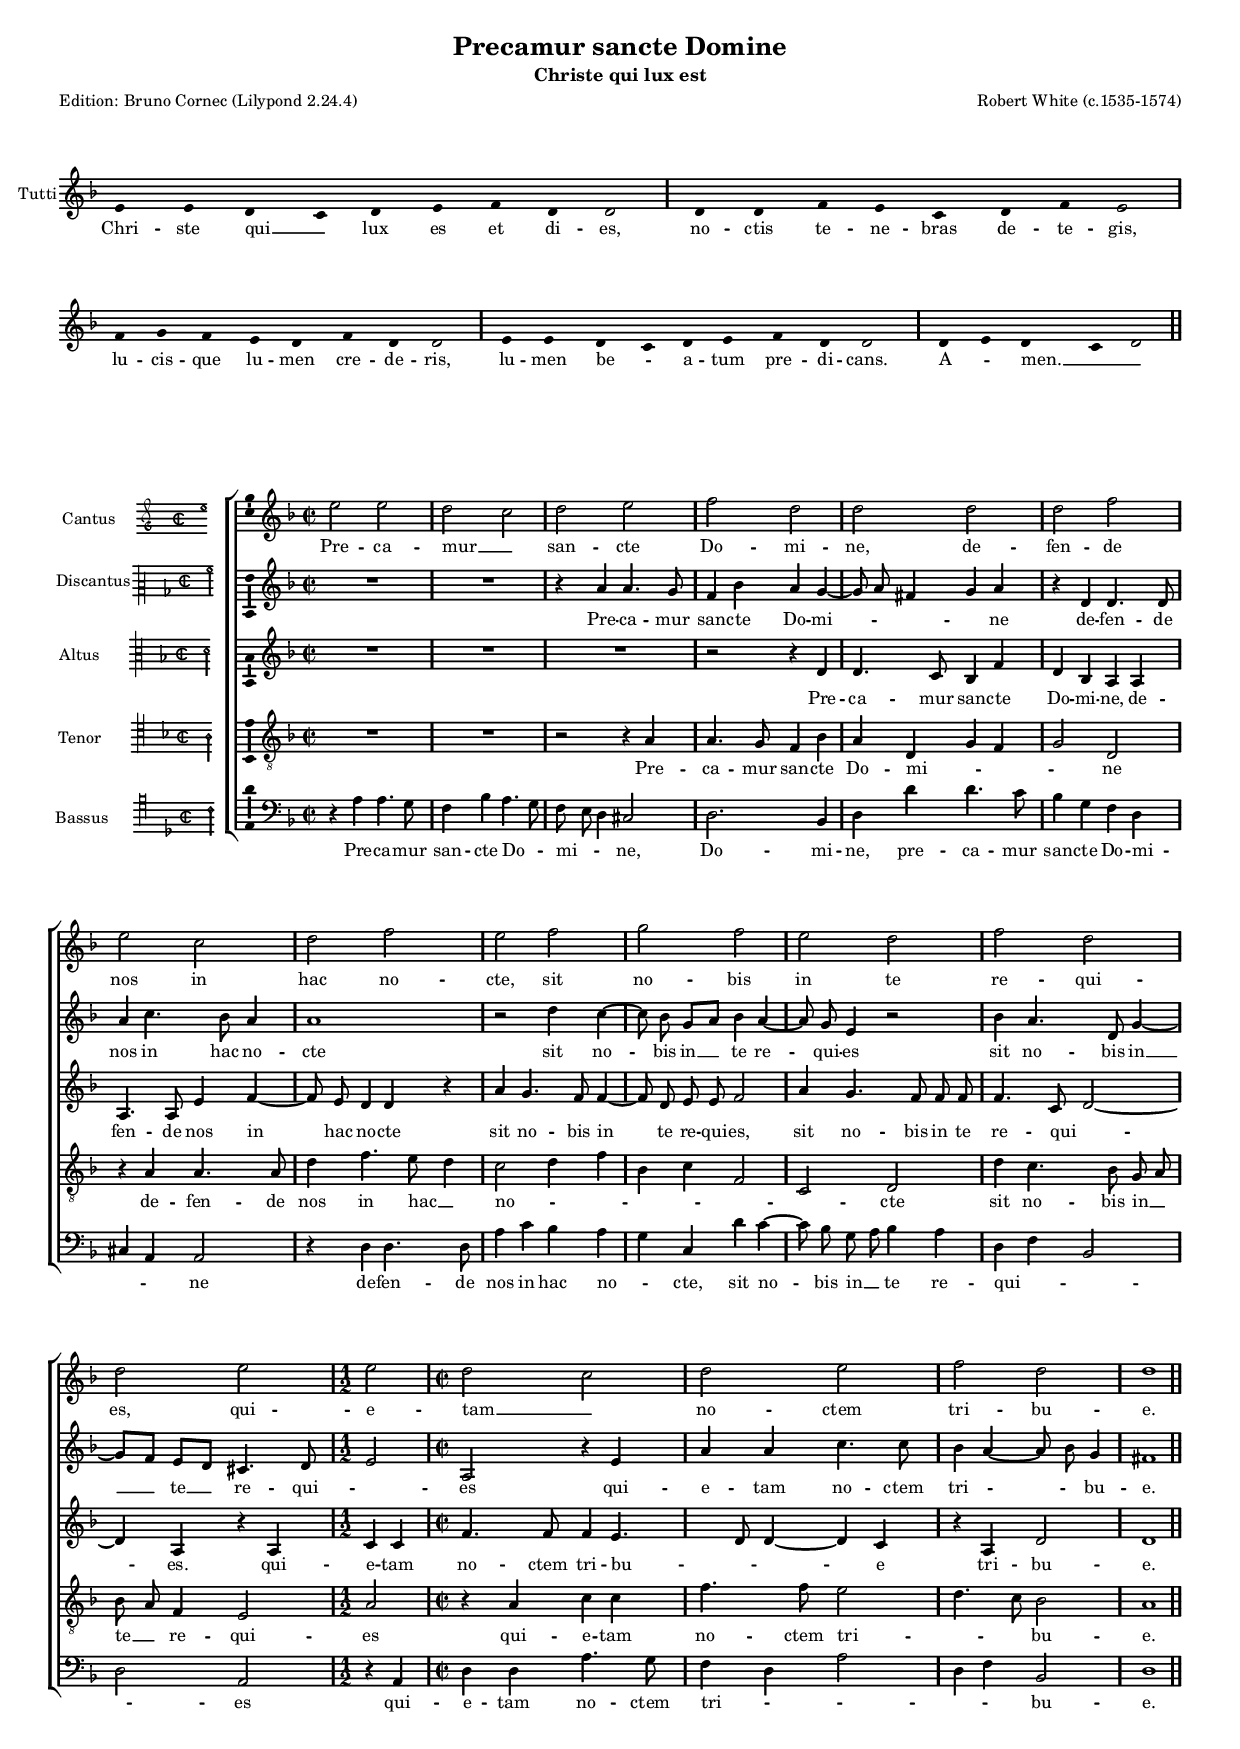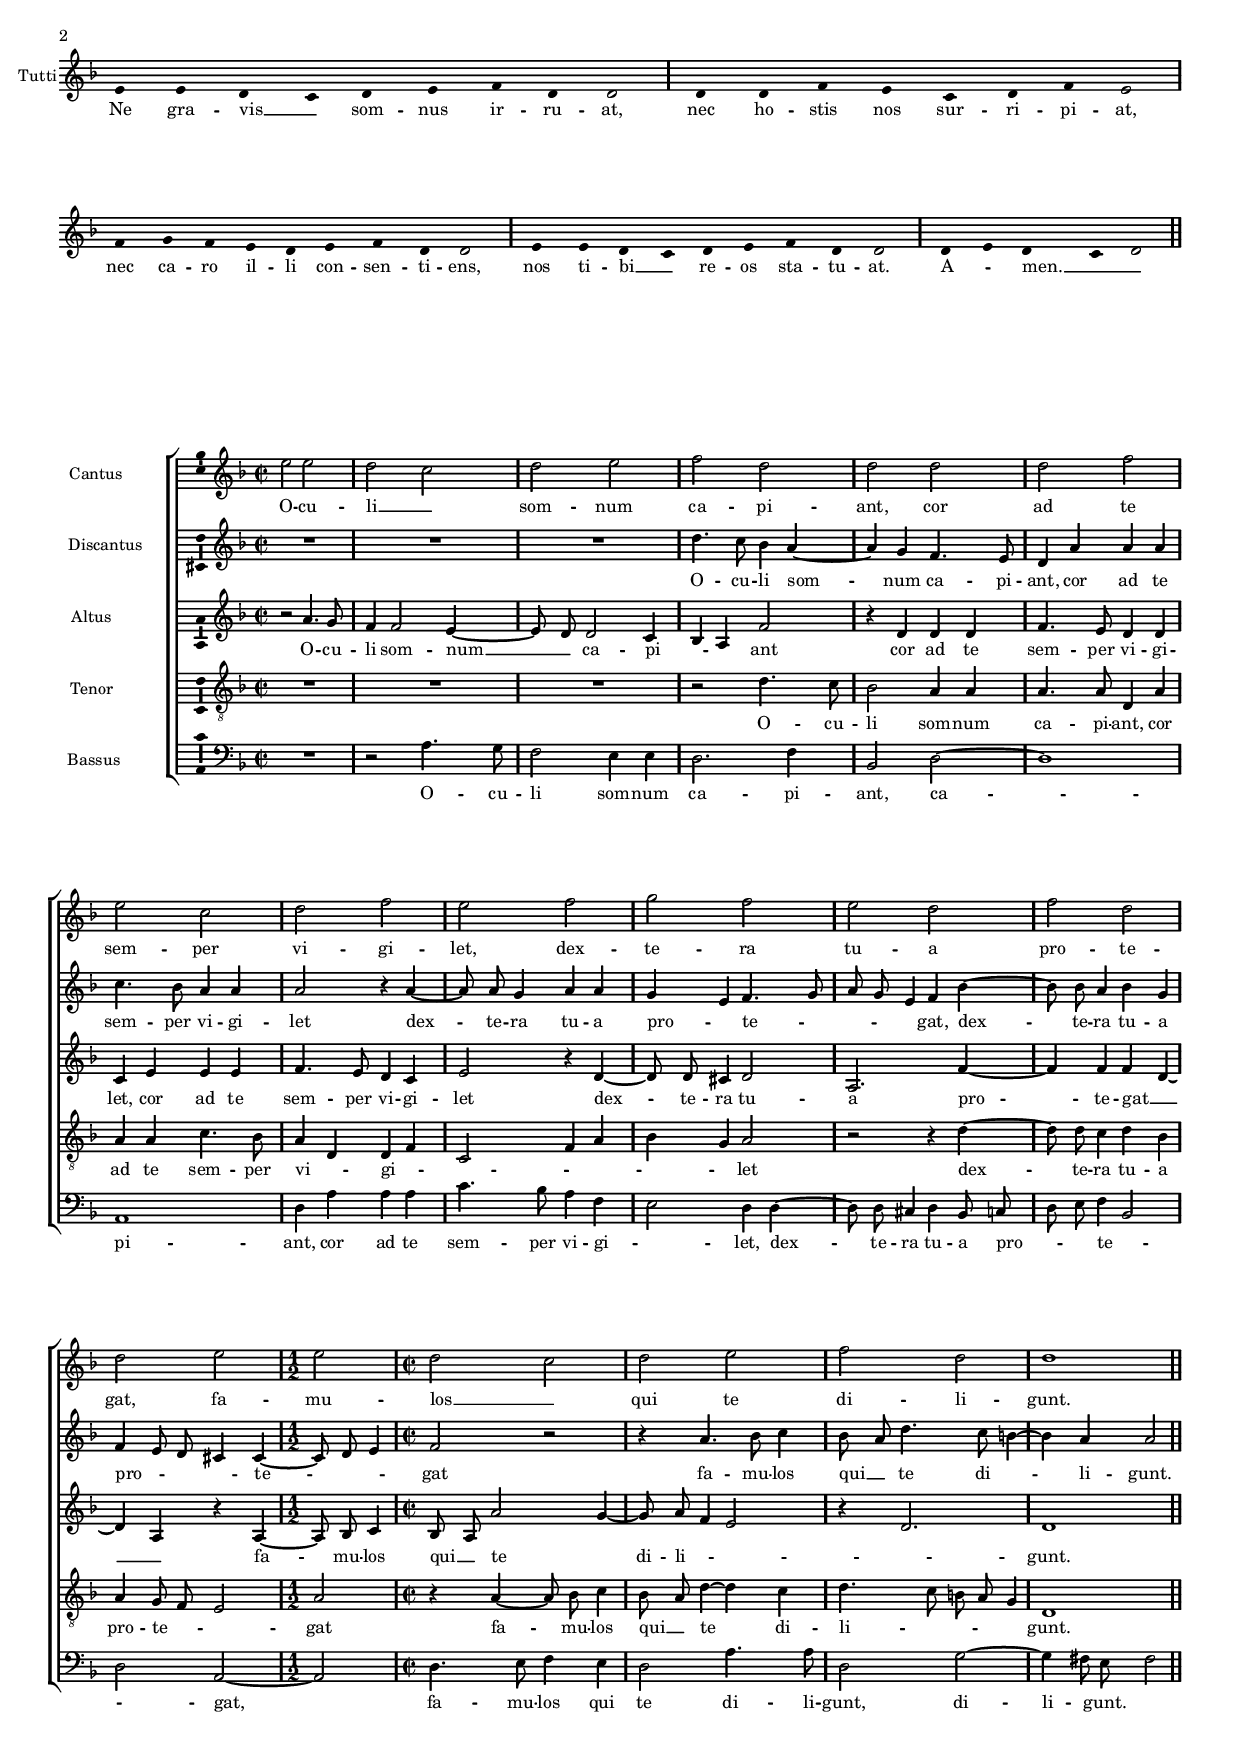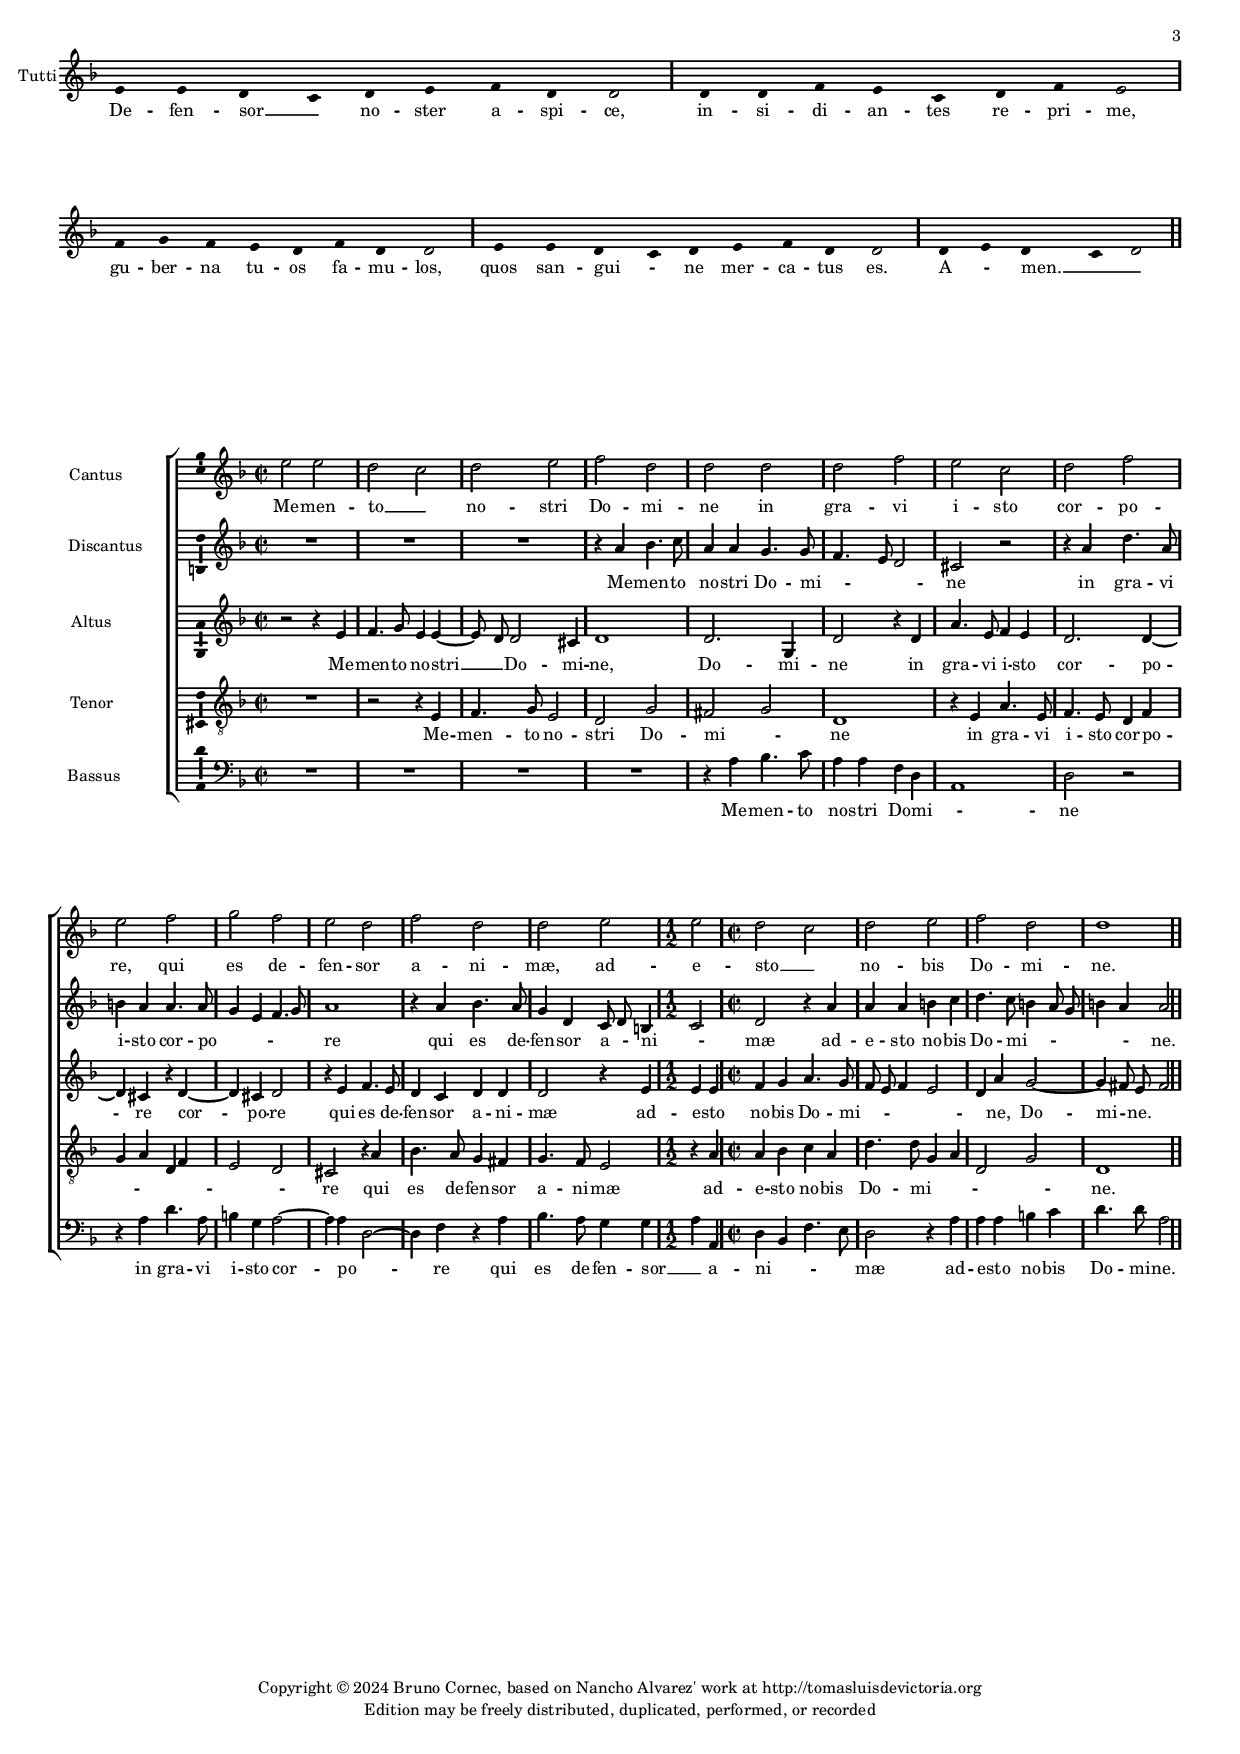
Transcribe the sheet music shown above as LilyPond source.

\version "2.24.2"
\pointAndClickOff
\include "gregorian.ly"

#(define pieceArranger (string-append "Edition: Bruno Cornec (Lilypond " (lilypond-version) ")"))

\header {
    title = "Precamur sancte Domine"
	subtitle = "Christe qui lux est"
	poet = \pieceArranger
	composer="Robert White (c.1535-1574)"
	%opus = " "
    
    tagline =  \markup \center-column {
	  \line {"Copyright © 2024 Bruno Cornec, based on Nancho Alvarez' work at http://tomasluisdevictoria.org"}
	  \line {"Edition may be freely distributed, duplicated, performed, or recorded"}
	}
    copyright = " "
    }

#(set-global-staff-size 14)

\layout {
    \context { \Score
        skipBars = ##t
        autoBeaming = ##f
        }
    }

\markup \vspace #1 % change this value accordingly


global={\key f \major \time 2/2 }
incipitwidth = 6


cantus=\relative c''{
	e2 e
	d c
	d e
	f d
	d d 
	d f
	e c
	d f
	e f
	g f
	e d
	f d
	d e
	\time 1/2 e 
	\time 2/2 d c 
	d e 
	f d 
	d1
	\bar "||" \pageBreak
}

discantusOne=\relative c''{
	R1
	R
	r4 a a4. g8
	f4 bes a g ~
	g8 a fis4 g a
	r d, d4. d8
	a'4 c4. bes8 a4
	a1
	r2 d4 c ~
	c8  bes g[ a] bes4 a ~
	a8  g e4 r2
	bes'4 a4. d,8 g4 ~
	g8[ f] e[ d] cis4. d8
	e2 a,
	r4 e'4 a a
	c4. c8 bes4 a ~
	a8  bes g4 fis1
  }
discantusTwo=\relative c'{
%
	R1
	R
	R
	d'4. c8 bes4 a ~
	a g f4. e8
	d4 a' a a
	c4. bes8 a4 a
	a2 r4 a ~
	a8  a g4 a a 
	g e f4. g8
	a8 g e4 f bes ~
	bes8  bes a4 bes g
	f4 e8 d cis4 cis ~
	cis8 d e4 
	f2 r2 
	r4 a4. bes8 c4 
	bes8 a d4. c8 b4~
	b4 a4 a2
  }
discantusThree=\relative c''{
%
	R1
	R
	R
	r4 a bes4. c8 
	a4 a g4. g8
	f4. e8 d2
	cis2 r
	r4 a'4 d4. a8 
	b4 a a4. a8
	g4 e f4. g8 
	a1
	r4 a bes4. a8
	g4 d c8 d b4
	c2 d
	r4 a' a a
	b c d4. c8
	b4 a8 g b!4 a
	a2
}

altusOne=\relative d'{
	R1
	R
	R
	r2 r4 d
	d4. c8 bes4 f'
	d bes a a
	a4. a8 e'4 f ~
	f8  e d4 d r
	a'4 g4. f8 f4 ~
	f8  d  e  e f2
	a4 g4. f8  f  f
	f4. c8 d2 ~
	d4 a r a
	c c f4. f8
	f4 e4. d8 d4 ~
	d c4 r a
	d2 d1
  }
altusTwo=\relative d'{
%
	r2 a'4. g8
	f4 f2 e4 ~
	e8 d d2 c4
	bes4 a f'2
	r4 d d d
	f4. e8 d4 d
	c e e e 
	f4. e8 d4 c
	e2 r4 d ~
	d8  d cis4 d2
	a2. f'4 ~
	f f f d ~
	d a r a ~
	a8  bes c4 
	bes8 a a'2 g4~
	g8 a f4 e2 
	r4 d2.
	d1
  }
altusThree=\relative d'{
%
	r2 r4 e
	f4. g8 e4 e ~
	e8 d d2 cis4
	d1
	d2. g,4
	d'2 r4 d
	a'4. e8 f4 e
	d2. d4 ~
	d cis r d ~
	d cis d2
	r4 e f4. e8
	d4 c d d
	d2 r4 e
	e4 e f g
	a4. g8 f e f4
	e2 d4 a'
	g2~ g4 fis8 e 
	fis2
}

tenorOne=\relative c'{
	R1
	R
	r2 r4 a
	a4. g8 f4 bes
	a4 d, g f
	g2 d
	r4 a' a4. a8
	d4 f4. e8 d4
	c2 d4 f
	bes, c f,2
	c2 d
	d'4 c4. bes8  g a
	bes a f4 e2
	a2 r4 a
	c c f4. f8
	e2 d4. c8
	bes2 a1
  }
tenorTwo=\relative c'{
%
	R1
	R
	R
	r2 d4. c8
	bes2 a4 a
	a4. a8 d,4 a'
	a a c4. bes8
	a4 d, d f 
	c2 f4 a 
	bes g a2
	r2 r4 d ~
	d8  d c4 d bes
	a g8 f e2
	a2 r4 a ~
	a8  bes c4 bes8 a d4 ~
	d4 c d4. c8
	b a g4
	d1
  }
tenorThree=\relative c{
%
	R1
	r2 r4 e4
	f4. g8 e2
	d g 
	fis g
	d1
	r4 e a4. e8 
	f4. e8 d4 f
	g a d, f
	e2 d
	cis r4 a'
	bes4. a8 g4 fis
	g4. f8 e2
	r4 a a bes
	c a d4. d8
	g,4 a d,2
	g 
	d1
}

bassusOne=\relative c'{
	r4 a a4. g8 
	f4 bes a4. g8 
	f e d4 cis2
	d2. bes4
	d d'4 d4. c8
	bes4 g f d
	cis4 a a2
	r4 d d4. d8
	a'4 c bes a
	g c, d'4 c4 ~
	c8  bes  g a bes4 a
	d,4 f bes,2
	d2 a
	r4 a d d
	a'4. g8 f4 d
	a'2 d,4 f
	bes,2 d1
  }
bassusTwo=\relative c{
%
	R1
	r2 a'4. g8 
	f2 e4 e
	d2. f4
	bes,2 d ~
	d1
	a
	d4 a' a a 
	c4. bes8 a4 f 
	e2 d4 d ~
	d8  d cis4 d bes8  c
	d e f4 bes,2
	d2 a ~
	a d4. e8
	f4 e d2
	a'4. a8 d,2
	g2~ g4 fis8 e 
	fis2
  }
bassusThree=\relative c'{
%
	R1
	R
	R
	R
	r4 a4 bes4. c8
	a4 a f d
	a1
	d2 r
	r4 a' d4. a8
	b4 g a2 ~
	a4 a d,2 ~
	d4 f r a
	bes4. a8 g4 g
	a a, d bes
	f'4. e8 d2
	r4 a'4 a a
	b c d4. d8 
	a2
}

textcantusOne=\lyricmode{\set ignoreMelismata = ##t
Pre -- ca -- mur __ _ san -- cte Do -- mi -- ne,
de -- fen -- de nos in hac no -- cte,
sit no -- bis in te re -- qui -- es,
qui -- e -- tam __ _ no -- ctem tri -- bu -- e.
}
textcantusTwo=\lyricmode{\set ignoreMelismata = ##t
O -- cu -- li __ _ som -- num ca -- pi -- ant,
cor ad te sem -- per vi -- gi -- let,
dex -- te -- ra tu -- a pro -- te -- gat,
fa -- mu -- los __ _ qui te di -- li -- gunt. _
}
textcantusThree=\lyricmode{\set ignoreMelismata = ##t
Me -- men -- to __ _ no -- stri Do -- mi -- ne
in gra -- vi i -- sto cor -- po -- re,
qui es de -- fen -- sor a -- ni -- mæ,
ad -- e -- sto __ _ no -- bis Do -- mi -- ne. _
}

textdiscantusOne=\lyricmode{\set ignoreMelismata = ##t
Pre -- ca -- mur san -- cte Do -- mi -- \skip1 \skip1 \skip1 \skip1 ne
de -- fen -- de nos in hac no -- cte
sit no -- \skip1 bis in __\skip1 te re -- \skip1 qui -- es
sit no -- bis in __\skip1 \skip1 te  __\skip1 re -- qui -- \skip1 es
qui -- e -- tam no -- ctem tri -- \skip1 \skip1 \skip1 bu -- e.
}
textdiscantusTwo=\lyricmode{\set ignoreMelismata = ##t
O -- cu -- li som -- _ num ca -- pi -- ant,
cor ad te sem -- per vi -- gi -- let
dex -- _ te -- ra tu -- a pro -- _ te -- _ _ _ _ gat,
dex -- _ te -- ra tu -- a pro -- _ _ _ te -- _ _ _ gat
fa -- mu -- los qui __ _ te di -- \skip1 \skip1 li -- gunt.
}
textdiscantusThree=\lyricmode{\set ignoreMelismata = ##t
Me -- men -- to no -- stri Do -- mi -- _ _ _ ne
in gra -- vi i -- sto cor -- po -- _ _ _ _ re
qui es de -- fen -- sor a -- _ ni -- _ mæ
ad -- e -- sto no -- bis Do -- mi -- _ _ _ _ _ ne. 
}

textaltusOne=\lyricmode{\set ignoreMelismata = ##t
Pre -- ca -- mur san -- cte Do -- mi -- ne,
de -- fen -- de nos in _ hac no -- cte
sit no -- bis in _ te re -- qui -- es,
sit no -- bis in te re -- qui -- _ _ es.
qui -- e -- tam no -- ctem tri -- bu -- _ _ _ e
tri -- bu -- e.
}
textaltusTwo=\lyricmode{\set ignoreMelismata = ##t
O -- cu -- li som -- num __ _ _ ca -- pi -- _ _ ant
cor ad te sem -- per vi -- gi -- let,
cor ad te sem -- per vi -- gi -- let
dex -- _ te -- ra tu -- a pro -- _ te -- gat __ _ _ _ 
fa -- _ mu -- los qui __ _  te _ di -- li -- _ _ _ gunt. _
}
textaltusThree=\lyricmode{\set ignoreMelismata = ##t
Me -- men -- to no -- stri __ _ _ Do -- mi -- ne, Do -- mi -- ne
in gra -- vi i -- sto cor -- po -- _ re
cor -- _ po -- re
qui es de -- fen -- sor a -- ni -- mæ
ad -- e -- sto no -- bis Do -- mi -- _ _ _ _ _ 
ne, Do -- mi -- _ ne.
}

texttenorOne=\lyricmode{\set ignoreMelismata = ##t
Pre -- ca -- mur san -- cte Do -- mi -- _ _ _ ne
de -- fen -- de nos in hac __ _ no -- _ _ _ _ _ _ cte
sit no -- bis in __ _ te __ _ re -- qui -- es
qui -- e -- tam no -- ctem tri -- _ _ bu -- e.
}
texttenorTwo=\lyricmode{\set ignoreMelismata = ##t
O -- cu -- li som -- num ca -- pi -- ant,
cor ad te sem -- per vi -- _ gi -- _ _ _ _ _ _ let
dex -- _ te -- ra tu -- a pro -- te -- _ _ gat
fa -- _ mu -- los qui __ _ te _ di -- li -- _ _ _ _ gunt. _
}
texttenorThree=\lyricmode{\set ignoreMelismata = ##t
Me -- men -- to no -- stri Do -- mi -- _ ne
in gra -- vi i -- sto cor -- po -- _ _ _ _ _ _ re
qui es de -- fen -- sor a -- ni -- mæ
ad -- e -- sto no -- bis Do -- mi -- _ _ _ _ ne. _
}

textbassusOne=\lyricmode{\set ignoreMelismata = ##t
Pre -- ca -- mur san -- cte Do -- _ mi -- _ _ ne,
Do -- mi -- ne,
pre -- ca -- mur san -- cte Do -- mi -- _ _ ne
de -- fen -- de nos in hac no -- _ cte,
sit no -- _ bis in __ _ te re -- qui -- _ _ _ es
qui -- e -- tam no -- ctem tri -- _ _ _ _ bu -- e.
}
textbassusTwo=\lyricmode{\set ignoreMelismata = ##t
O -- cu -- li som -- num ca -- pi -- 
ant, ca -- _ pi -- ant,
cor ad te sem -- per vi -- gi -- _ let,
dex -- _ te -- ra tu -- a pro -- _ _ te -- _ _ gat, _
fa -- mu -- los qui te di -- li -- gunt,
di -- li -- _ gunt.
}
textbassusThree=\lyricmode{\set ignoreMelismata = ##t
Me -- men -- to no -- stri Do -- mi -- _ ne
in gra -- vi i -- sto cor -- _ po -- _ _ re
qui es de -- fen -- sor __ _ a -- ni -- _ _ _ mæ
ad -- e -- sto no -- bis Do -- mi -- ne.
}

incipitcantus=\markup{
	\score{
		{ 
		\set Staff.instrumentName="Cantus    "
		\override NoteHead.style = #'neomensural
		\override Rest.style = #'neomensural
		\override Staff.TimeSignature.style = #'neomensural
		\cadenzaOn 
		\clef "petrucci-g"
		\key c \major
		\time 2/2
		e''1
		} 
	\layout {
		\context {\Voice
			\remove Ligature_bracket_engraver
			\consists Mensural_ligature_engraver
		}
		line-width=\incipitwidth
		indent = 0
	}
	}
}

incipitdiscantus=\markup{
	\score{
		{ 
		\set Staff.instrumentName="Discantus"
		\override NoteHead.style = #'neomensural 
		\override Rest.style = #'neomensural
		\override Staff.TimeSignature.style = #'neomensural
		\cadenzaOn 
		\clef "petrucci-c2"
		\key f \major
		\time 2/2
		a'2
		} 
	\layout {
		\context {\Voice
			\remove Ligature_bracket_engraver
			\consists Mensural_ligature_engraver
		}
		line-width=\incipitwidth
		indent = 0
	}
	}
}

incipitaltus=\markup{
	\score{
		{ 
		\set Staff.instrumentName="Altus      "
		\override NoteHead.style = #'neomensural 
		\override Rest.style = #'neomensural
		\override Staff.TimeSignature.style = #'neomensural
		\cadenzaOn 
		\clef "petrucci-c3"
		\key f \major
		\time 2/2
		d'2
		} 
	\layout {
		\context {\Voice
			\remove Ligature_bracket_engraver
			\consists Mensural_ligature_engraver
		}
		line-width=\incipitwidth
		indent = 0
	}
	}
}

incipittenor=\markup{
	\score{
		{ 
		\set Staff.instrumentName="Tenor      "
		\override NoteHead.style = #'neomensural 
		\override Rest.style = #'neomensural
		\override Staff.TimeSignature.style = #'neomensural
		\cadenzaOn 
		\clef "petrucci-c4"
		\key f \major
		\time 2/2
		a2
		} 
	\layout {
		\context {\Voice
			\remove Ligature_bracket_engraver
			\consists Mensural_ligature_engraver
		}
		line-width=\incipitwidth
		indent=0
	}
	}
}

incipitbassus=\markup{
	\score{
		{ 
		\set Staff.instrumentName="Bassus     "
		\override NoteHead.style = #'neomensural 
		\override Rest.style = #'neomensural
		\override Staff.TimeSignature.style = #'neomensural
		\cadenzaOn 
		\clef "petrucci-c5"
		\key f \major
		\time 2/2
		a2
		} 
	\layout {
		\context {\Voice
			\remove Ligature_bracket_engraver
			\consists Mensural_ligature_engraver
		}
		line-width=\incipitwidth
		indent = 0
	}
	}
}

gregorienTwo = {
	\key f \major \clef "trebble" 
	\set Score.timing = ##f
	e4 e d c d e f d d2 \bar "|"
	d4 d f e c d f e2 \bar "|" \break
	f4 g f e d e f d d2 \bar "|"
	e4 e d c d e f d d2 \bar "|"
	d4 e d c d2 \bar "||"
}

gregorien = {
	\key f \major \clef "trebble" 
	\set Score.timing = ##f
	e4 e d c d e f d d2 \bar "|"
	d4 d f e c d f e2 \bar "|" \break
	f4 g f e d f d d2 \bar "|"
	e4 e d c d e f d d2 \bar "|"
	d4 e d c d2 \bar "||"
}

gregorienTOne =\lyricmode {
Chri -- ste qui __ _ lux es et di -- es,
no -- ctis te -- ne -- bras de -- te -- gis,
lu -- cis -- que lu -- men cre -- de -- ris,
lu -- men be -- _ a -- tum pre -- di -- cans. A -- _ men. __ _ _ 
}
gregorienTTwo =\lyricmode {
Ne gra -- vis __ _ som -- nus ir -- ru -- at,
nec ho -- stis nos sur -- ri -- pi -- at,
nec ca -- ro il -- li con -- sen -- ti -- ens,
nos ti -- bi __ _ re -- os sta -- tu -- at. A -- _ men. __ _ _ 
}
gregorienTThree =\lyricmode {
De -- fen -- sor __ _ no -- ster a -- spi -- ce,
in -- si -- di -- an -- tes re -- pri -- me,
gu -- ber -- na tu -- os fa -- mu -- los,
quos san -- gui -- _ ne mer -- ca -- tus es. A -- _ men. __ _ _ 
}


\score {	
<<
\new GregorianTranscriptionStaff <<
	\global
	\set GregorianTranscriptionStaff.instrumentName = "Tutti"
  \context Staff << 
	\context GregorianTranscriptionVoice = "greg" { \relative c'{ \gregorien }}
		\new GregorianTranscriptionLyrics \lyricsto "greg" { \gregorienTOne }
	>>
  >>
>>
\layout{ 
  	papersize = "a4"
	%ragged-right = ##f
	ragged-last = ##f
}
\midi {\tempo 4 = 120 }
}

\score {	
\new ChoirStaff<<

	\new Staff <<
	\new Voice="v1" {
		\set Staff.instrumentName=\incipitcantus
	  	\global \clef "treble" \cantus }
	\new Lyrics \lyricsto "v1" {\textcantusOne }
	>>

	
	\new Staff << 
	\new Voice="v2" {
		\set Staff.instrumentName=\incipitdiscantus
		\global \clef "treble" \discantusOne}
	\new Lyrics \lyricsto "v2" {\textdiscantusOne }
	>>

	\new Staff << 
	\new Voice="v3" {
		\set Staff.instrumentName=\incipitaltus
		\global \clef "treble" \altusOne}
	\new Lyrics \lyricsto "v3" {\textaltusOne }
	>>

	
	\new Staff <<
	\new Voice="v4" {
		\set Staff.instrumentName=\incipittenor
		\global \clef "G_8" \tenorOne }
	\new Lyrics \lyricsto "v4" {\texttenorOne }
	>>
	

	\new Staff <<
	\new Voice="v5" {
		\set Staff.instrumentName=\incipitbassus
		\global \clef "bass" \bassusOne }
	\new Lyrics \lyricsto "v5" {\textbassusOne}
	>>
	
>>


\layout{ 
  	papersize = "a4"
	\context {\Staff \consists Ambitus_engraver }
	ragged-last = ##f

	% useful for incipit
	indent=3\cm
}

\midi {\tempo 4 = 120 }

}

\score {	
<<
\new GregorianTranscriptionStaff <<
	\global
	\set GregorianTranscriptionStaff.instrumentName = "Tutti"

  \context Staff << 
	\context GregorianTranscriptionVoice = "greg" { \relative c'{ \gregorienTwo }}
		\new GregorianTranscriptionLyrics \lyricsto "greg" { \gregorienTTwo }
	>>
  >>
>>
\layout{ 
  	papersize = "a4"
	%ragged-right = ##f
	ragged-last = ##f
}
\midi {\tempo 4 = 120 }
}

\score {	
\new ChoirStaff<<

	\new Staff <<\global
	\new Voice="v1" {
		\set Staff.instrumentName="Cantus    "
		\clef "treble" \cantus }
	\new Lyrics \lyricsto "v1" {\textcantusTwo }
	>>

	
	\new Staff << \global
	\new Voice="v2" {
		\set Staff.instrumentName="Discantus"
		\clef "treble" \discantusTwo}
	\new Lyrics \lyricsto "v2" {\textdiscantusTwo }
	>>

	\new Staff << \global
	\new Voice="v5" {
		\set Staff.instrumentName="Altus      "
		\clef "treble" \altusTwo}
	\new Lyrics \lyricsto "v5" {\textaltusTwo }
	>>

	
	\new Staff <<\global
	\new Voice="v3" {
		\set Staff.instrumentName="Tenor      "
		\clef "G_8" \tenorTwo }
	\new Lyrics \lyricsto "v3" {\texttenorTwo }
	>>
	

	\new Staff <<\global
	\new Voice="v4" {
		\set Staff.instrumentName="Bassus     "
		\clef "bass" \bassusTwo }
	\new Lyrics \lyricsto "v4" {\textbassusTwo}
	>>
	
>>

\layout{ 
  	papersize = "a4"
	\context {\Staff \consists Ambitus_engraver }
	ragged-last = ##f

	% useful for incipit
	indent=2\cm
}
\midi {\tempo 4 = 120 }
}


\score {	
<<
\new GregorianTranscriptionStaff
<<
	\global
	\set GregorianTranscriptionStaff.instrumentName = "Tutti"

  \context Staff << 
	\context GregorianTranscriptionVoice = "greg" { 
	  \relative c'{ \gregorien }
	}
		\new GregorianTranscriptionLyrics \lyricsto "greg" { \gregorienTThree }
	>>
  >>
>>
\layout{ 
  	papersize = "a4"
	%ragged-right = ##f
	ragged-last = ##f
	\context {
    \Staff
    \override VerticalAxisGroup
      .default-staff-staff-spacing.basic-distance = #1
  }
}
\midi {\tempo 4 = 120 }
}

\score {	
\new ChoirStaff<<

	\new Staff <<\global
	\new Voice="v1" {
		\set Staff.instrumentName="Cantus    "
		\clef "treble" \cantus }
	\new Lyrics \lyricsto "v1" {\textcantusThree }
	>>

	
	\new Staff << \global
	\new Voice="v2" {
		\set Staff.instrumentName="Discantus"
		\clef "treble" \discantusThree}
	\new Lyrics \lyricsto "v2" {\textdiscantusThree }
	>>

	\new Staff << \global
	\new Voice="v5" {
		\set Staff.instrumentName="Altus      "
		\clef "treble" \altusThree}
	\new Lyrics \lyricsto "v5" {\textaltusThree }
	>>

	
	\new Staff <<\global
	\new Voice="v3" {
		\set Staff.instrumentName="Tenor      "
		\clef "G_8" \tenorThree }
	\new Lyrics \lyricsto "v3" {\texttenorThree }
	>>
	

	\new Staff <<\global
	\new Voice="v4" {
		\set Staff.instrumentName="Bassus     "
		\clef "bass" \bassusThree }
	\new Lyrics \lyricsto "v4" {\textbassusThree}
	>>
	
>>

\layout{ 
  	papersize = "a4"
	\context {\Staff \consists Ambitus_engraver }
	ragged-last = ##f

	% useful for incipit
	indent=2\cm
}
\midi {\tempo 4 = 120 }
}

%\markup \vspace #0.5 % change this value accordingly

